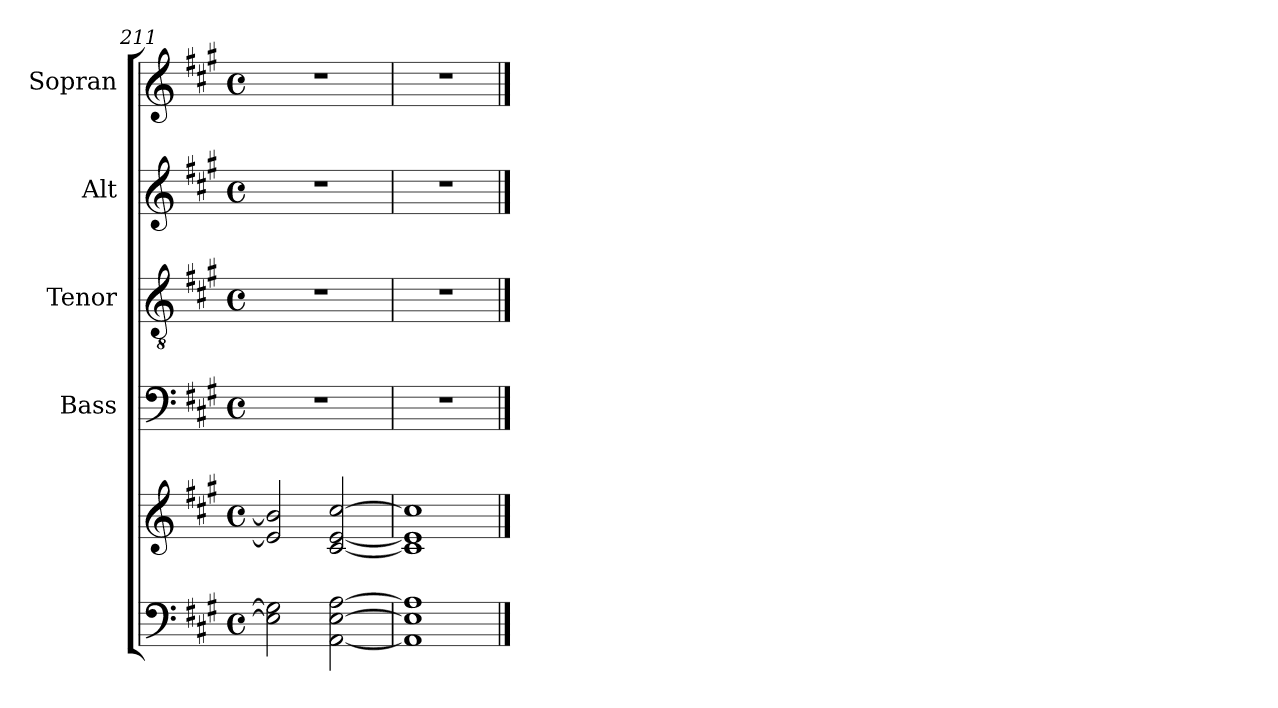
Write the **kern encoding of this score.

**kern	**kern	**kern	**kern	**kern	**kern
*part5	*part5	*part4	*part3	*part2	*part1
*staff6	*staff5	*staff4	*staff3	*staff2	*staff1
*	*	*I"Bass	*I"Tenor	*I"Alt	*I"Sopran
*	*	*I'B.	*I'T.	*I'A.	*I'S.
*clefF4	*clefG2	*clefF4	*clefGv2	*clefG2	*clefG2
*k[f#c#g#]	*k[f#c#g#]	*k[f#c#g#]	*k[f#c#g#]	*k[f#c#g#]	*k[f#c#g#]
*A:	*A:	*A:	*A:	*A:	*A:
*M4/4	*M4/4	*M4/4	*M4/4	*M4/4	*M4/4
*met(c)	*met(c)	*met(c)	*met(c)	*met(c)	*met(c)
=211	=211	=211	=211	=211	=211
2E\] 2G#\]	2e/] 2b/]	1r	1r	1r	1r
[2AA\ [2E\ [2A\	[2c#/ [2e/ [2cc#/	.	.	.	.
=212	=212	=212	=212	=212	=212
1AA] 1E] 1A]	1c#] 1e] 1cc#]	1r	1r	1r	1r
==	==	==	==	==	==
*-	*-	*-	*-	*-	*-
